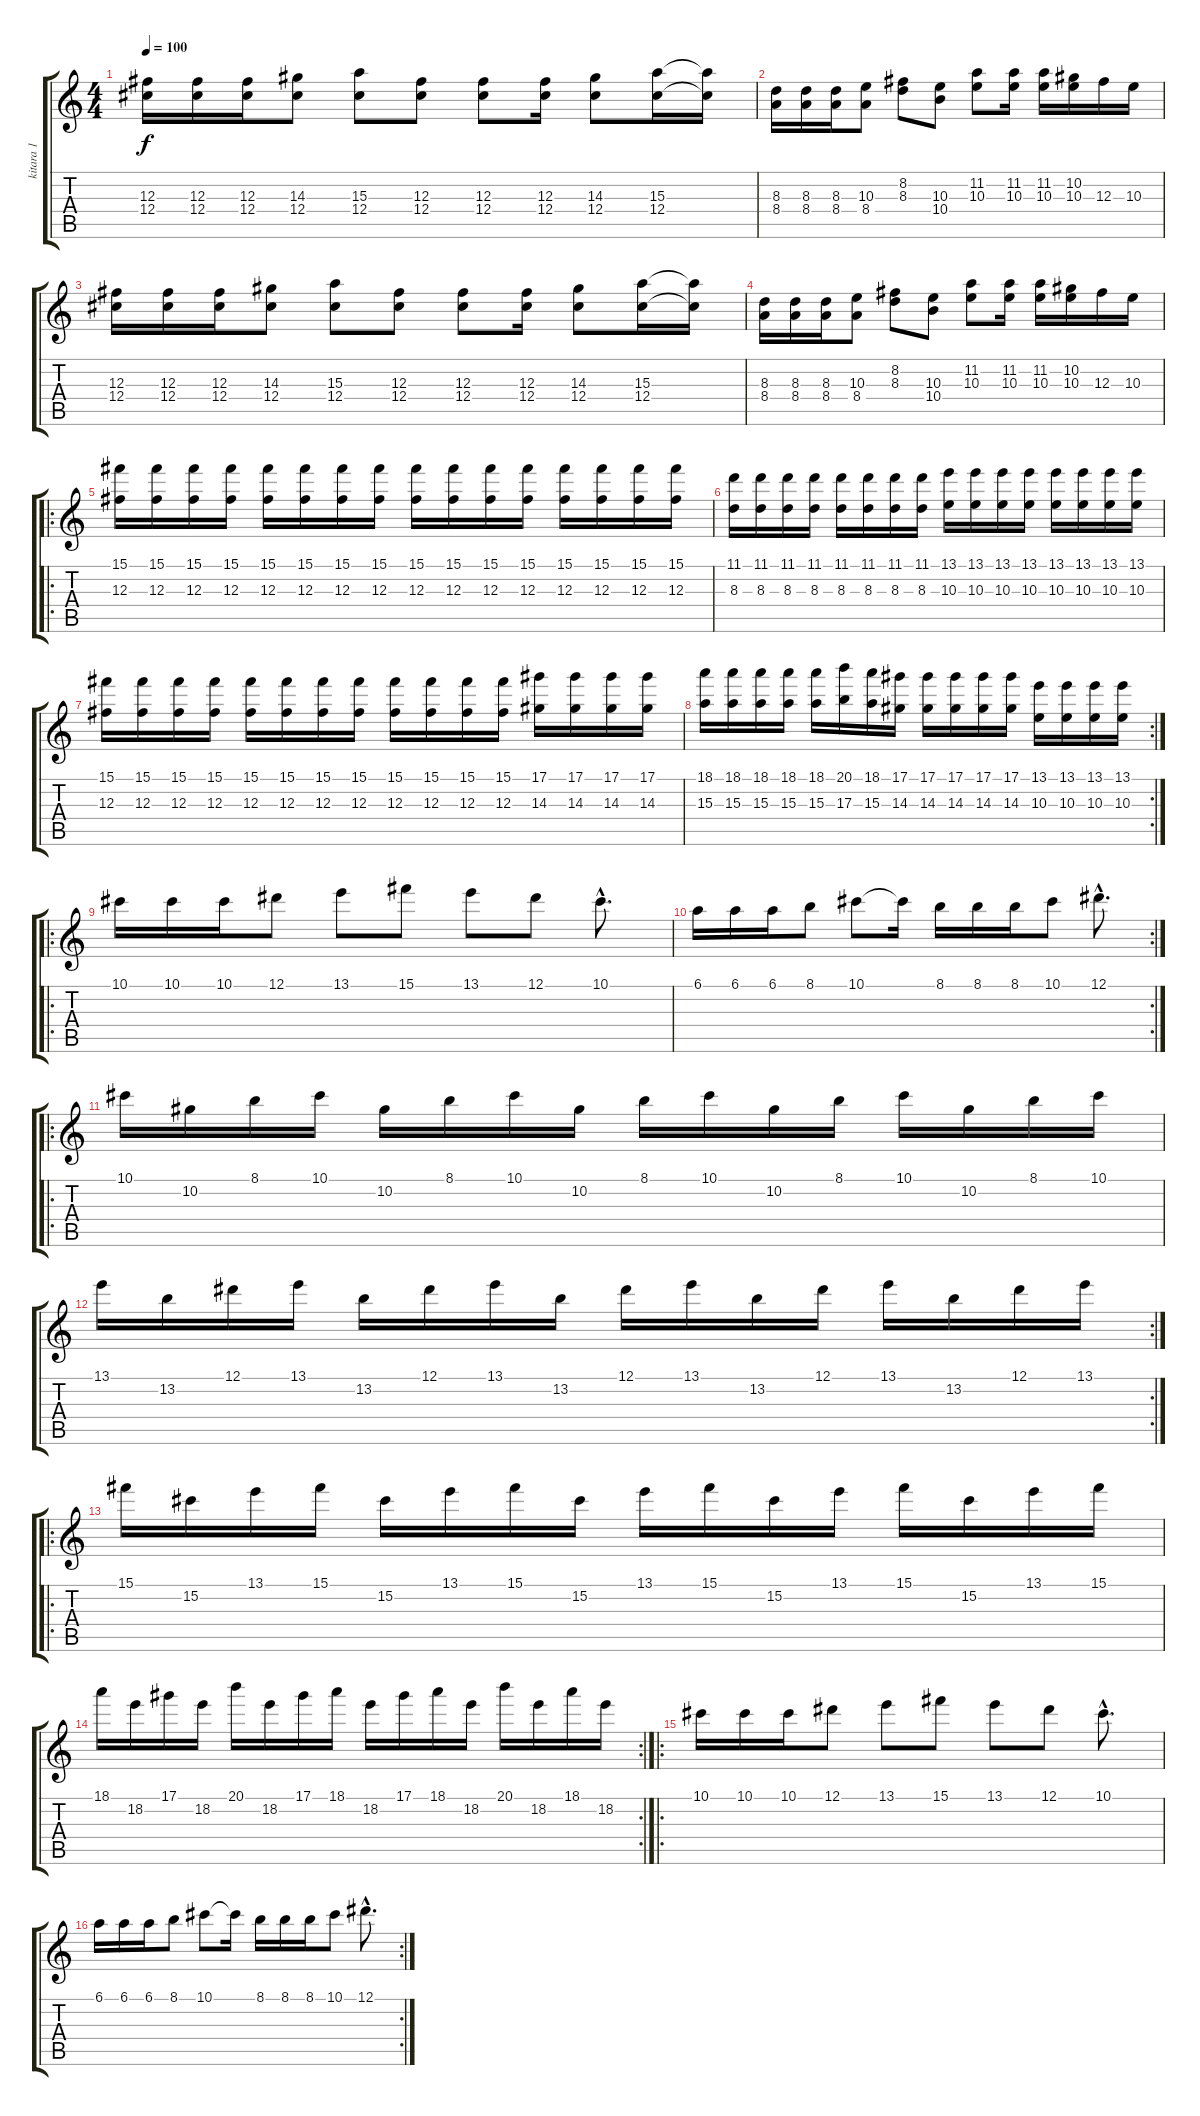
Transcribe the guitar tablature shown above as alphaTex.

\track ("kitara 1" "kitara 1") {instrument overdrivenguitar}
\staff {score tabs}
\tuning (Eb4 Bb3 Gb3 Db3 Ab2 Eb2) {hide}
\ts (4 4)
\tempo 100
\clef g2
\ks c
(12.3 12.4).16{dy f} (12.3 12.4).16 (12.3 12.4).16 (14.3 12.4).8 (15.3 12.4).8 (12.3 12.4).8 (12.3 12.4).8 (12.3 12.4).16 (14.3 12.4).8 (15.3 12.4).16 (15.3{t} 12.4{t}).16 |
(8.3 8.4).16 (8.3 8.4).16 (8.3 8.4).16 (10.3 8.4).8 (8.2 8.3).8 (10.3 10.4).8 (11.2 10.3).8 (11.2 10.3).16 (11.2 10.3).16 (10.2 10.3).16 12.3.16 10.3.16 |
(12.3 12.4).16 (12.3 12.4).16 (12.3 12.4).16 (14.3 12.4).8 (15.3 12.4).8 (12.3 12.4).8 (12.3 12.4).8 (12.3 12.4).16 (14.3 12.4).8 (15.3 12.4).16 (15.3{t} 12.4{t}).16 |
(8.3 8.4).16 (8.3 8.4).16 (8.3 8.4).16 (10.3 8.4).8 (8.2 8.3).8 (10.3 10.4).8 (11.2 10.3).8 (11.2 10.3).16 (11.2 10.3).16 (10.2 10.3).16 12.3.16 10.3.16 |
\ro
(15.1 12.3).16 (15.1 12.3).16 (15.1 12.3).16 (15.1 12.3).16 (15.1 12.3).16 (15.1 12.3).16 (15.1 12.3).16 (15.1 12.3).16 (15.1 12.3).16 (15.1 12.3).16 (15.1 12.3).16 (15.1 12.3).16 (15.1 12.3).16 (15.1 12.3).16 (15.1 12.3).16 (15.1 12.3).16 |
(11.1 8.3).16 (11.1 8.3).16 (11.1 8.3).16 (11.1 8.3).16 (11.1 8.3).16 (11.1 8.3).16 (11.1 8.3).16 (11.1 8.3).16 (13.1 10.3).16 (13.1 10.3).16 (13.1 10.3).16 (13.1 10.3).16 (13.1 10.3).16 (13.1 10.3).16 (13.1 10.3).16 (13.1 10.3).16 |
(15.1 12.3).16 (15.1 12.3).16 (15.1 12.3).16 (15.1 12.3).16 (15.1 12.3).16 (15.1 12.3).16 (15.1 12.3).16 (15.1 12.3).16 (15.1 12.3).16 (15.1 12.3).16 (15.1 12.3).16 (15.1 12.3).16 (17.1 14.3).16 (17.1 14.3).16 (17.1 14.3).16 (17.1 14.3).16 |
\rc 2
(18.1 15.3).16 (18.1 15.3).16 (18.1 15.3).16 (18.1 15.3).16 (18.1 15.3).16 (20.1 17.3).16 (18.1 15.3).16 (17.1 14.3).16 (17.1 14.3).16 (17.1 14.3).16 (17.1 14.3).16 (17.1 14.3).16 (13.1 10.3).16 (13.1 10.3).16 (13.1 10.3).16 (13.1 10.3).16 |
\ro
10.1.16 10.1.16 10.1.16 12.1.8 13.1.8 15.1.8 13.1.8 12.1.8 10.1{hac}.8{d} |
\rc 2
6.1.16 6.1.16 6.1.16 8.1.8 10.1.8 10.1{t}.16 8.1.16 8.1.16 8.1.16 10.1.8 12.1{hac}.8{d} |
\ro
10.1.16 10.2.16 8.1.16 10.1.16 10.2.16 8.1.16 10.1.16 10.2.16 8.1.16 10.1.16 10.2.16 8.1.16 10.1.16 10.2.16 8.1.16 10.1.16 |
\rc 2
13.1.16 13.2.16 12.1.16 13.1.16 13.2.16 12.1.16 13.1.16 13.2.16 12.1.16 13.1.16 13.2.16 12.1.16 13.1.16 13.2.16 12.1.16 13.1.16 |
\ro
15.1.16 15.2.16 13.1.16 15.1.16 15.2.16 13.1.16 15.1.16 15.2.16 13.1.16 15.1.16 15.2.16 13.1.16 15.1.16 15.2.16 13.1.16 15.1.16 |
\rc 2
18.1.16 18.2.16 17.1.16 18.2.16 20.1.16 18.2.16 17.1.16 18.1.16 18.2.16 17.1.16 18.1.16 18.2.16 20.1.16 18.2.16 18.1.16 18.2.16 |
\ro
10.1.16 10.1.16 10.1.16 12.1.8 13.1.8 15.1.8 13.1.8 12.1.8 10.1{hac}.8{d} |
\rc 2
6.1.16 6.1.16 6.1.16 8.1.8 10.1.8 10.1{t}.16 8.1.16 8.1.16 8.1.16 10.1.8 12.1{hac}.8{d}
